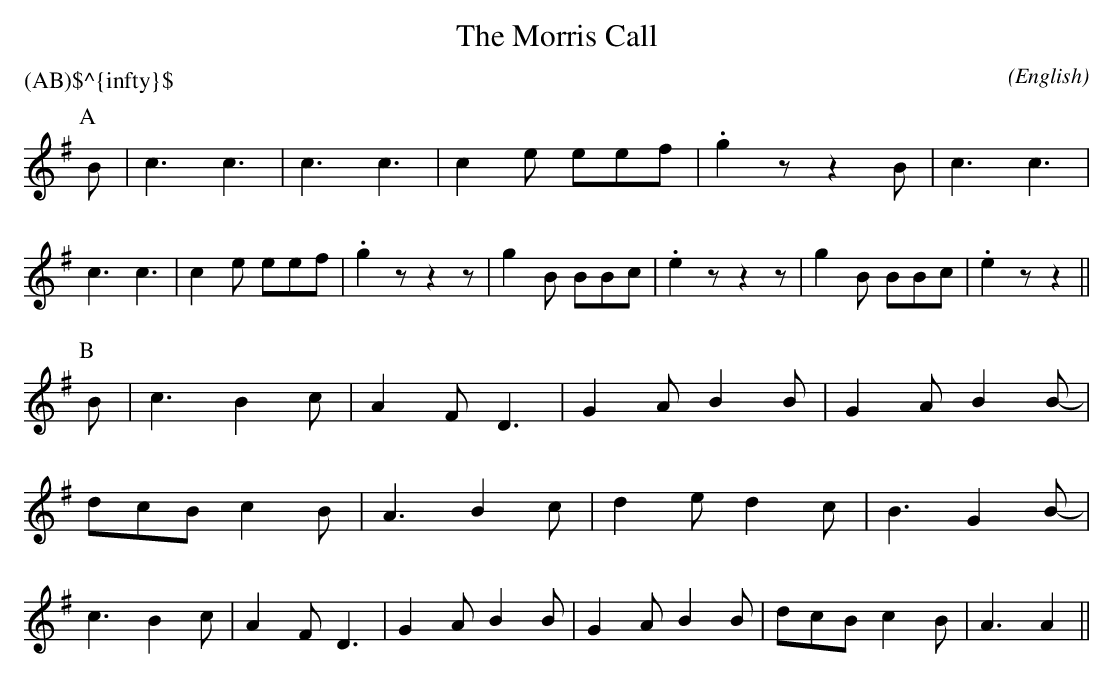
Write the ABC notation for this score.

X:1
T:The Morris Call
C:
O:English
P:(AB)$^{\infty}$
K:G
P:A
 B | c3     c3     |  c3     c3    |  c2 e eef      | .g2 z   z2 \
 B | c3     c3     |  c3     c3    |  c2 e eef      | .g2 z   z2 \
 z | g2 B   BBc    | .e2 z   z2 z  |  g2 B BBc      | .e2 z   z2 ||
P:B
B- | c3-    B2 c-  |  A2- F- D3    |  G2- A- B2  B  |  G2- A- B2 \
B- | d-c-B- c2- B- |  A3     B2- c |  d2- e- d2- c- |  B3-    G2 \
B- | c3-    B2 c-  |  A2- F- D3    |  G2- A- B2  B  |  G2- A- B2 \
B- | d-c-B- c2- B- |  A3     A2    ||
